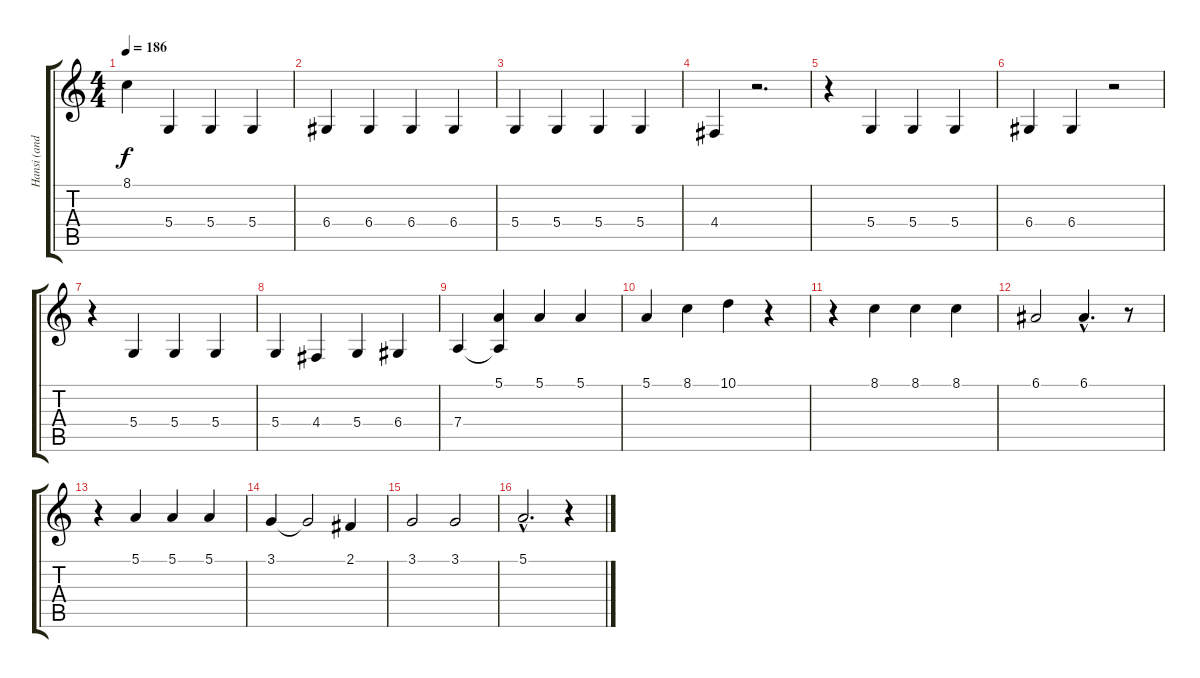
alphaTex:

\track ("Hansi (and Choir)" "Hansi (and") {instrument frenchhorn}
\staff {score tabs}
\tuning (E4 B3 G3 D3 A2 E2) {hide}
\ts (4 4)
\tempo 186
\clef g2
\ks c
8.1.4{dy f} 5.4.4 5.4.4 5.4.4 |
6.4.4 6.4.4 6.4.4 6.4.4 |
5.4.4 5.4.4 5.4.4 5.4.4 |
4.4.4 r.2{d} |
r.4 5.4.4 5.4.4 5.4.4 |
6.4.4 6.4.4 r.2 |
r.4 5.4.4 5.4.4 5.4.4 |
5.4.4 4.4.4 5.4.4 6.4.4 |
7.4.4 (5.1 7.4{t}).4 5.1.4 5.1.4 |
5.1.4 8.1.4 10.1.4 r.4 |
r.4 8.1.4 8.1.4 8.1.4 |
6.1.2 6.1{hac}.4{d} r.8 |
r.4 5.1.4 5.1.4 5.1.4 |
3.1.4 3.1{t}.2 2.1.4 |
3.1.2 3.1.2 |
5.1{hac}.2{d} r.4
